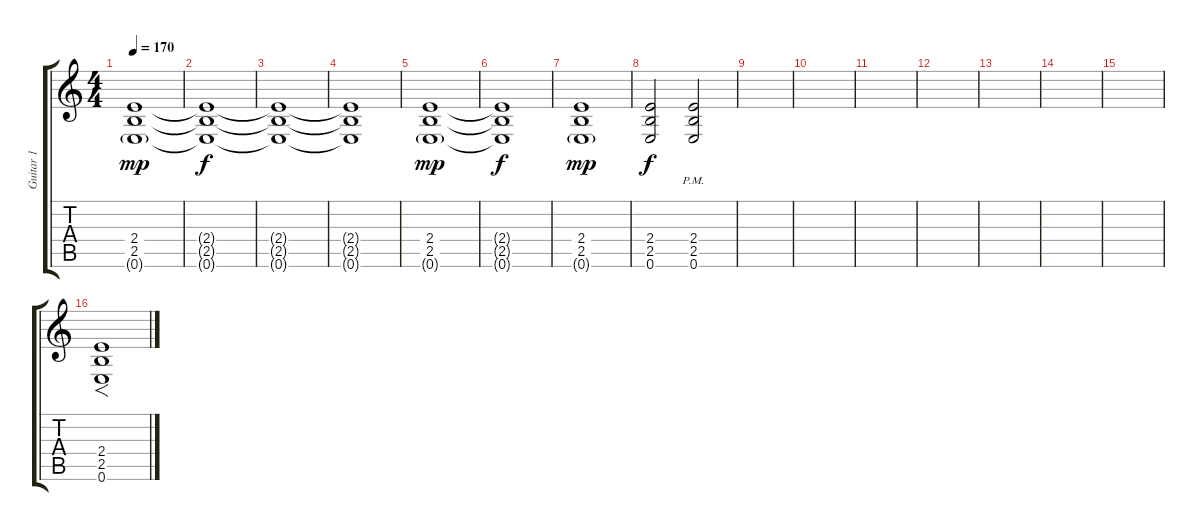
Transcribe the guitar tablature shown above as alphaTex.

\track ("Guitar 1" "Guitar 1") {instrument overdrivenguitar}
\staff {score tabs}
\tuning (E4 B3 G3 D3 A2 E2) {hide}
\ts (4 4)
\tempo 170
\clef g2
\ks c
(2.4 2.5 0.6{g}).1{dy mp} |
(2.4{t} 2.5{t} 0.6{t}).1{dy f} |
(2.4{t} 2.5{t} 0.6{t}).1 |
(2.4{t} 2.5{t} 0.6{t}).1 |
(2.4 2.5 0.6{g}).1{dy mp} |
(2.4{t} 2.5{t} 0.6{t}).1{dy f} |
(2.4 2.5 0.6{g}).1{dy mp} |
(2.4 2.5 0.6).2{dy f} (2.4{pm} 2.5 0.6).2 |
|
|
|
|
|
|
|
(2.4 2.5 0.6).1{f}
